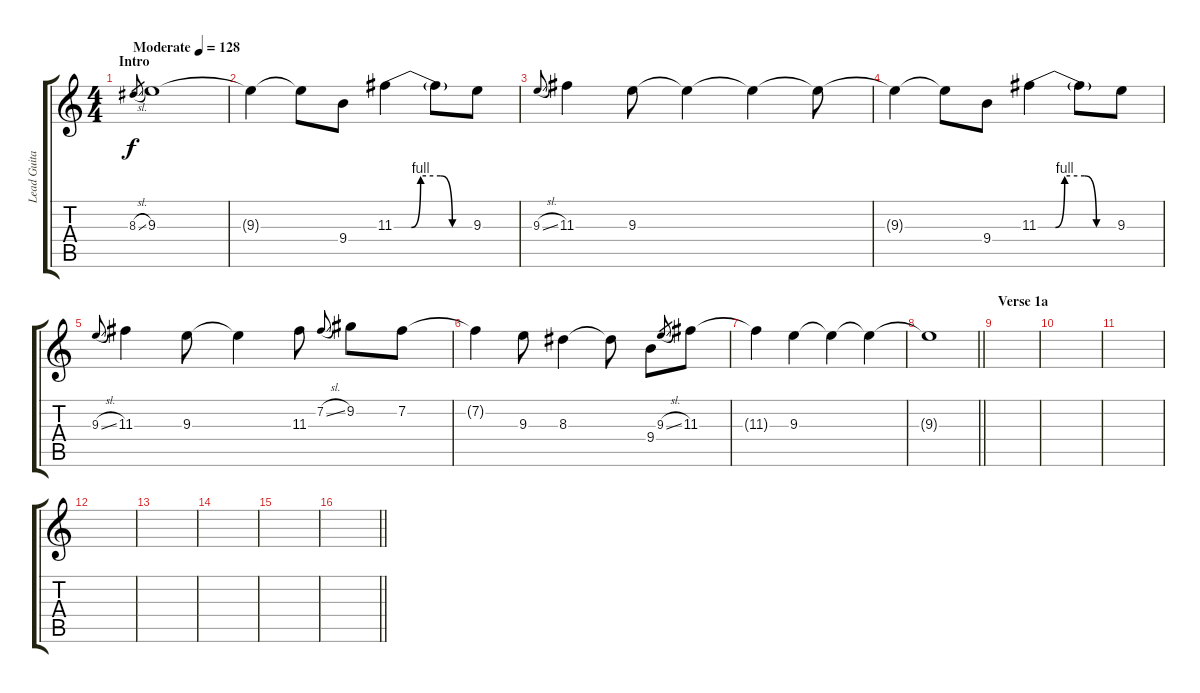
\track ("Lead Guitar" "Lead Guita") {instrument overdrivenguitar}
\staff {score tabs}
\tuning (E4 B3 G3 D3 A2 E2) {hide}
\ts (4 4)
\section ("" "Intro")
\tempo (128 "Moderate")
\clef g2
\ks c
8.3{sl}.8{gr dy f instrument overdrivenguitar} 9.3.1 |
9.3{t}.4 9.3{t}.8 9.4.8 11.3{be (custom 0 0 13 0 20 4 35 4 44 0 60 0)}.4 11.3{t}.8 9.3.8 |
9.3{sl}.8{gr onbeat} 11.3.4 9.3.8 9.3{t}.4 9.3{t}.4 9.3{t}.8 |
9.3{t}.4 9.3{t}.8 9.4.8 11.3{be (custom 0 0 13 0 20 4 35 4 44 0 60 0)}.4 11.3{t}.8 9.3.8 |
9.3{sl}.8{gr onbeat} 11.3.4 9.3.8 9.3{t}.4 11.3.8 7.2{sl}.8{gr onbeat} 9.2.8 7.2.8 |
7.2{t}.4 9.3.8 8.3.4 8.3{t}.8 9.4.8 9.3{sl}.8{gr} 11.3.8 |
11.3{t}.4 9.3.4 9.3{t}.4 9.3{t}.4 |
\barLineRight lightlight
9.3{t}.1 |
\section ("" "Verse 1a")
|
|
|
|
|
|
|
\barLineRight lightlight
